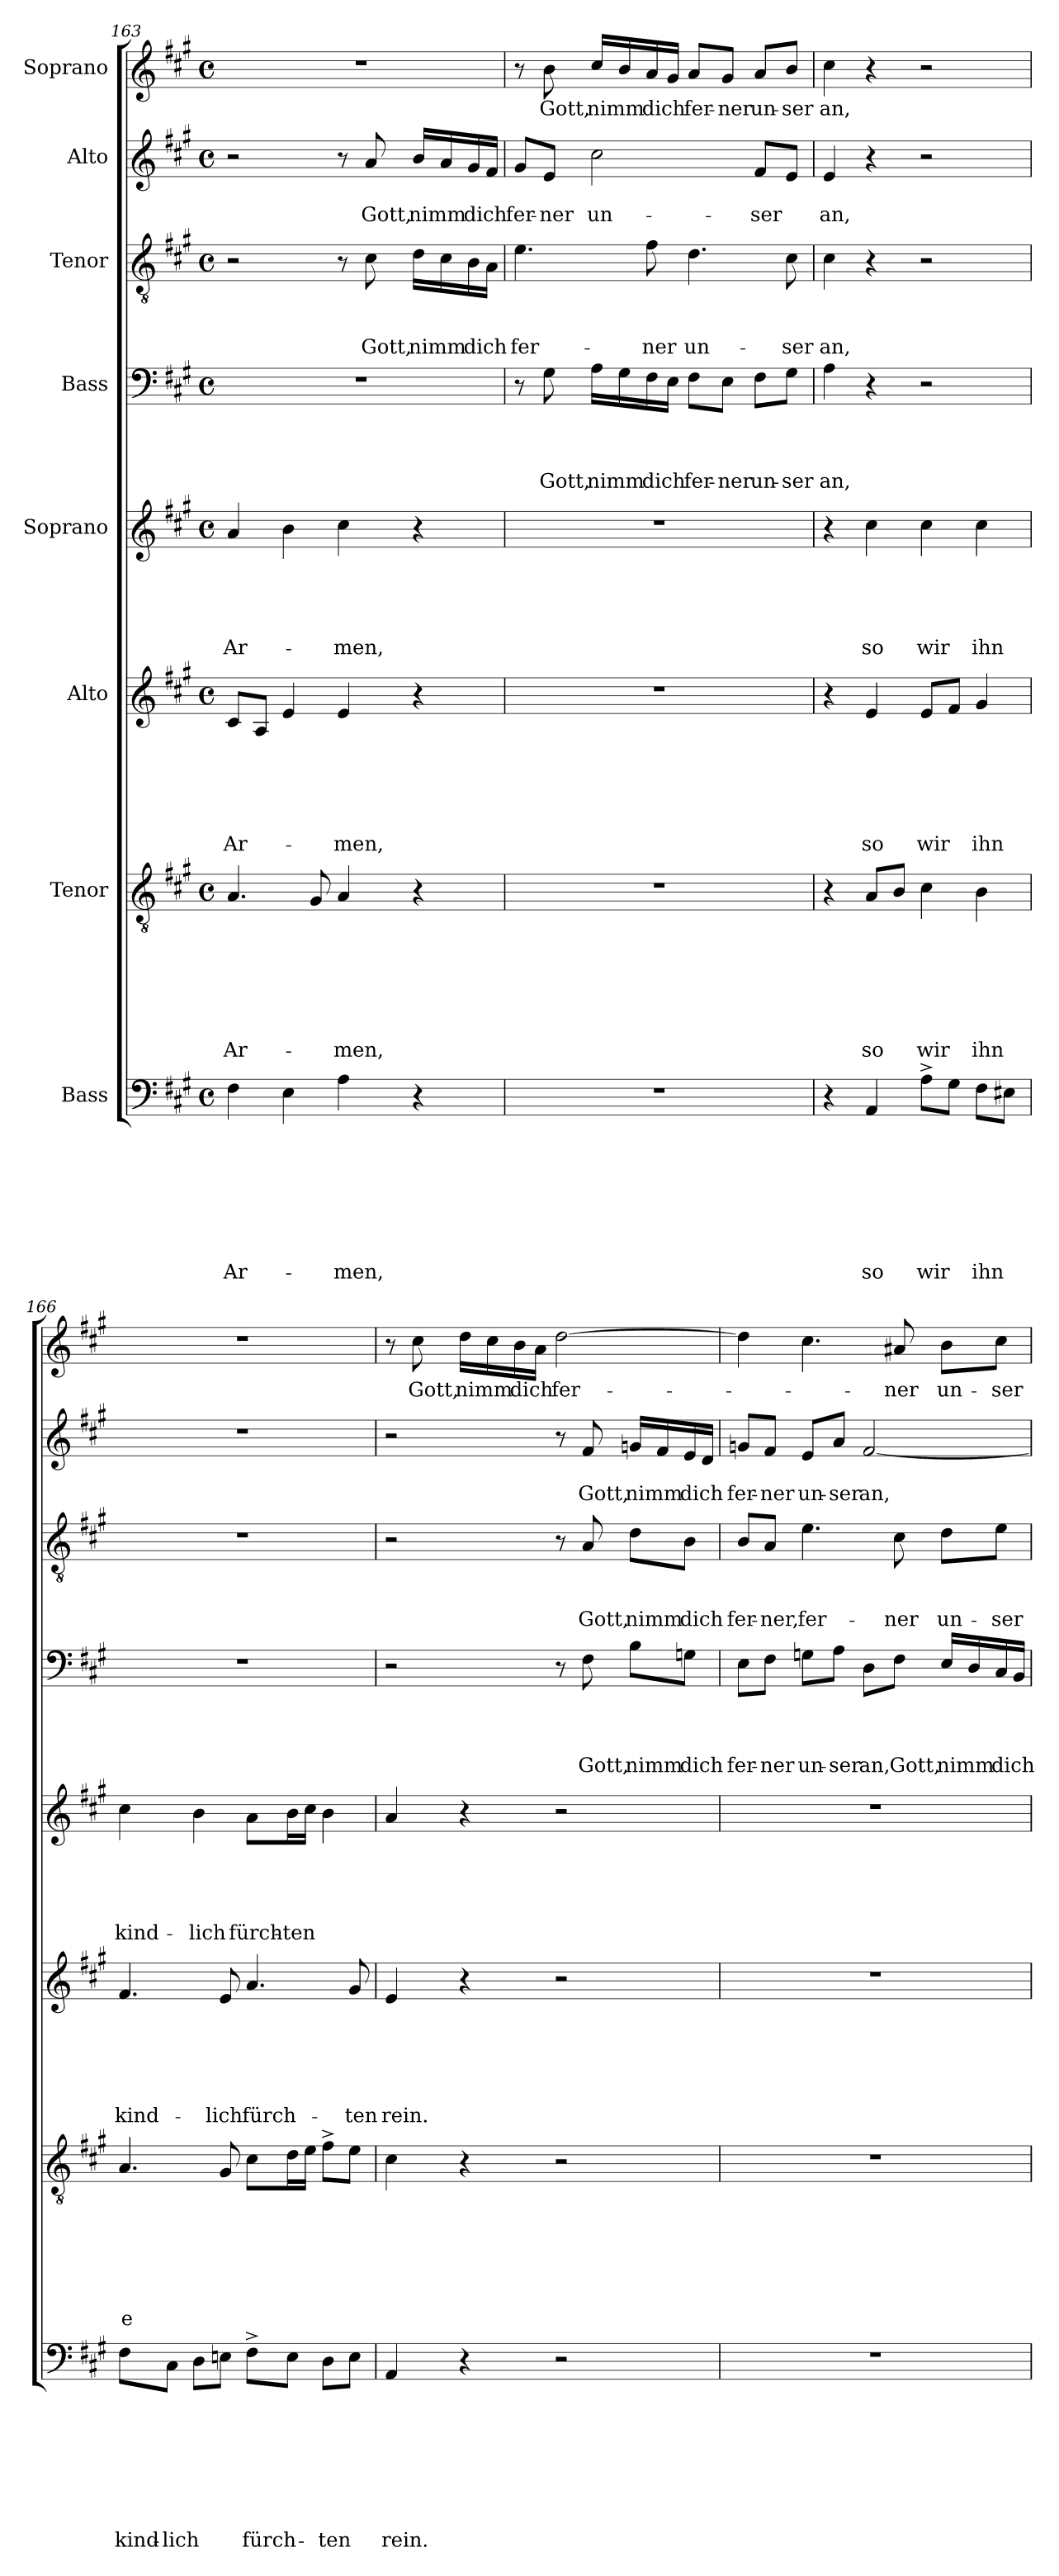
**kern	**text	**text	**text	**text	**text	**text	**text	**text	**kern	**text	**text	**text	**text	**text	**text	**text	**kern	**text	**text	**text	**text	**text	**text	**kern	**text	**text	**text	**text	**text	**kern	**text	**text	**text	**text	**kern	**text	**text	**text	**kern	**text	**text	**kern	**text
*part8	*part8	*part8	*part8	*part8	*part8	*part8	*part8	*part8	*part7	*part7	*part7	*part7	*part7	*part7	*part7	*part7	*part6	*part6	*part6	*part6	*part6	*part6	*part6	*part5	*part5	*part5	*part5	*part5	*part5	*part4	*part4	*part4	*part4	*part4	*part3	*part3	*part3	*part3	*part2	*part2	*part2	*part1	*part1
*staff8	*staff8	*staff8	*staff8	*staff8	*staff8	*staff8	*staff8	*staff8	*staff7	*staff7	*staff7	*staff7	*staff7	*staff7	*staff7	*staff7	*staff6	*staff6	*staff6	*staff6	*staff6	*staff6	*staff6	*staff5	*staff5	*staff5	*staff5	*staff5	*staff5	*staff4	*staff4	*staff4	*staff4	*staff4	*staff3	*staff3	*staff3	*staff3	*staff2	*staff2	*staff2	*staff1	*staff1
*I"Bass	*	*	*	*	*	*	*	*	*I"Tenor	*	*	*	*	*	*	*	*I"Alto	*	*	*	*	*	*	*I"Soprano	*	*	*	*	*	*I"Bass	*	*	*	*	*I"Tenor	*	*	*	*I"Alto	*	*	*I"Soprano	*
*clefF4	*	*	*	*	*	*	*	*	*clefGv2	*	*	*	*	*	*	*	*clefG2	*	*	*	*	*	*	*clefG2	*	*	*	*	*	*clefF4	*	*	*	*	*clefGv2	*	*	*	*clefG2	*	*	*clefG2	*
*k[f#c#g#]	*	*	*	*	*	*	*	*	*k[f#c#g#]	*	*	*	*	*	*	*	*k[f#c#g#]	*	*	*	*	*	*	*k[f#c#g#]	*	*	*	*	*	*k[f#c#g#]	*	*	*	*	*k[f#c#g#]	*	*	*	*k[f#c#g#]	*	*	*k[f#c#g#]	*
*A:	*	*	*	*	*	*	*	*	*A:	*	*	*	*	*	*	*	*A:	*	*	*	*	*	*	*A:	*	*	*	*	*	*A:	*	*	*	*	*A:	*	*	*	*A:	*	*	*A:	*
*M4/4	*	*	*	*	*	*	*	*	*M4/4	*	*	*	*	*	*	*	*M4/4	*	*	*	*	*	*	*M4/4	*	*	*	*	*	*M4/4	*	*	*	*	*M4/4	*	*	*	*M4/4	*	*	*M4/4	*
*met(c)	*	*	*	*	*	*	*	*	*met(c)	*	*	*	*	*	*	*	*met(c)	*	*	*	*	*	*	*met(c)	*	*	*	*	*	*met(c)	*	*	*	*	*met(c)	*	*	*	*met(c)	*	*	*met(c)	*
=163	=163	=163	=163	=163	=163	=163	=163	=163	=163	=163	=163	=163	=163	=163	=163	=163	=163	=163	=163	=163	=163	=163	=163	=163	=163	=163	=163	=163	=163	=163	=163	=163	=163	=163	=163	=163	=163	=163	=163	=163	=163	=163	=163
!	!	!	!	!	!	!	!	!LO:LY:b	!	!	!	!	!	!	!	!LO:LY:b	!	!	!	!	!	!	!LO:LY:b	!	!	!	!	!	!LO:LY:b	!	!	!	!	!	!	!	!	!	!	!	!	!	!
4F#\	.	.	.	.	.	.	.	Ar-	4.A/	.	.	.	.	.	.	Ar-	8c#/L	.	.	.	.	.	Ar-	4a/	.	.	.	.	Ar-	1r	.	.	.	.	2r	.	.	.	2r	.	.	1r	.
.	.	.	.	.	.	.	.	.	.	.	.	.	.	.	.	.	8A/J	.	.	.	.	.	.	.	.	.	.	.	.	.	.	.	.	.	.	.	.	.	.	.	.	.	.
4E\	.	.	.	.	.	.	.	.	.	.	.	.	.	.	.	.	4e/	.	.	.	.	.	.	4b\	.	.	.	.	.	.	.	.	.	.	.	.	.	.	.	.	.	.	.
.	.	.	.	.	.	.	.	.	8G#/	.	.	.	.	.	.	.	.	.	.	.	.	.	.	.	.	.	.	.	.	.	.	.	.	.	.	.	.	.	.	.	.	.	.
!	!	!	!	!	!	!	!	!LO:LY:b	!	!	!	!	!	!	!	!LO:LY:b	!	!	!	!	!	!	!LO:LY:b	!	!	!	!	!	!LO:LY:b	!	!	!	!	!	!	!	!	!	!	!	!	!	!
4A\	.	.	.	.	.	.	.	-men,	4A/	.	.	.	.	.	.	-men,	4e/	.	.	.	.	.	-men,	4cc#\	.	.	.	.	-men,	.	.	.	.	.	8r	.	.	.	8r	.	.	.	.
!	!	!	!	!	!	!	!	!	!	!	!	!	!	!	!	!	!	!	!	!	!	!	!	!	!	!	!	!	!	!	!	!	!	!	!	!	!	!LO:LY:b	!	!	!LO:LY:b	!	!
.	.	.	.	.	.	.	.	.	.	.	.	.	.	.	.	.	.	.	.	.	.	.	.	.	.	.	.	.	.	.	.	.	.	.	8c#\	.	.	Gott,	8a/	.	Gott,	.	.
!	!	!	!	!	!	!	!	!	!	!	!	!	!	!	!	!	!	!	!	!	!	!	!	!	!	!	!	!	!	!	!	!	!	!	!	!	!	!LO:LY:b	!	!	!LO:LY:b	!	!
4r	.	.	.	.	.	.	.	.	4r	.	.	.	.	.	.	.	4r	.	.	.	.	.	.	4r	.	.	.	.	.	.	.	.	.	.	16d\LL	.	.	nimm	16b/LL	.	nimm	.	.
.	.	.	.	.	.	.	.	.	.	.	.	.	.	.	.	.	.	.	.	.	.	.	.	.	.	.	.	.	.	.	.	.	.	.	16c#\	.	.	.	16a/	.	.	.	.
!	!	!	!	!	!	!	!	!	!	!	!	!	!	!	!	!	!	!	!	!	!	!	!	!	!	!	!	!	!	!	!	!	!	!	!	!	!	!LO:LY:b	!	!	!LO:LY:b	!	!
.	.	.	.	.	.	.	.	.	.	.	.	.	.	.	.	.	.	.	.	.	.	.	.	.	.	.	.	.	.	.	.	.	.	.	16B\	.	.	dich	16g#/	.	dich	.	.
.	.	.	.	.	.	.	.	.	.	.	.	.	.	.	.	.	.	.	.	.	.	.	.	.	.	.	.	.	.	.	.	.	.	.	16A\JJ	.	.	.	16f#/JJ	.	.	.	.
=164	=164	=164	=164	=164	=164	=164	=164	=164	=164	=164	=164	=164	=164	=164	=164	=164	=164	=164	=164	=164	=164	=164	=164	=164	=164	=164	=164	=164	=164	=164	=164	=164	=164	=164	=164	=164	=164	=164	=164	=164	=164	=164	=164
!	!	!	!	!	!	!	!	!	!	!	!	!	!	!	!	!	!	!	!	!	!	!	!	!	!	!	!	!	!	!	!	!	!	!	!	!	!	!LO:LY:b	!	!	!LO:LY:b	!	!
1r	.	.	.	.	.	.	.	.	1r	.	.	.	.	.	.	.	1r	.	.	.	.	.	.	1r	.	.	.	.	.	8r	.	.	.	.	4.e\	.	.	fer-	8g#/L	.	fer-	8r	.
!	!	!	!	!	!	!	!	!	!	!	!	!	!	!	!	!	!	!	!	!	!	!	!	!	!	!	!	!	!	!	!	!	!	!LO:LY:b	!	!	!	!	!	!	!LO:LY:b:rj	!	!LO:LY:b
.	.	.	.	.	.	.	.	.	.	.	.	.	.	.	.	.	.	.	.	.	.	.	.	.	.	.	.	.	.	8G#\	.	.	.	Gott,	.	.	.	.	8e/J	.	-ner	8b\	Gott,
!	!	!	!	!	!	!	!	!	!	!	!	!	!	!	!	!	!	!	!	!	!	!	!	!	!	!	!	!	!	!	!	!	!	!LO:LY:b	!	!	!	!	!	!	!LO:LY:b	!	!LO:LY:b
.	.	.	.	.	.	.	.	.	.	.	.	.	.	.	.	.	.	.	.	.	.	.	.	.	.	.	.	.	.	16A\LL	.	.	.	nimm	.	.	.	.	2cc#\	.	un-	16cc#/LL	nimm
.	.	.	.	.	.	.	.	.	.	.	.	.	.	.	.	.	.	.	.	.	.	.	.	.	.	.	.	.	.	16G#\	.	.	.	.	.	.	.	.	.	.	.	16b/	.
!	!	!	!	!	!	!	!	!	!	!	!	!	!	!	!	!	!	!	!	!	!	!	!	!	!	!	!	!	!	!	!	!	!	!LO:LY:b	!	!	!	!LO:LY:b	!	!	!	!	!LO:LY:b
.	.	.	.	.	.	.	.	.	.	.	.	.	.	.	.	.	.	.	.	.	.	.	.	.	.	.	.	.	.	16F#\	.	.	.	dich	8f#\	.	.	-ner	.	.	.	16a/	dich
.	.	.	.	.	.	.	.	.	.	.	.	.	.	.	.	.	.	.	.	.	.	.	.	.	.	.	.	.	.	16E\JJ	.	.	.	.	.	.	.	.	.	.	.	16g#/JJ	.
!	!	!	!	!	!	!	!	!	!	!	!	!	!	!	!	!	!	!	!	!	!	!	!	!	!	!	!	!	!	!	!	!	!	!LO:LY:b	!	!	!	!LO:LY:b	!	!	!	!	!LO:LY:b
.	.	.	.	.	.	.	.	.	.	.	.	.	.	.	.	.	.	.	.	.	.	.	.	.	.	.	.	.	.	8F#\L	.	.	.	fer-	4.d\	.	.	un-	.	.	.	8a/L	fer-
!	!	!	!	!	!	!	!	!	!	!	!	!	!	!	!	!	!	!	!	!	!	!	!	!	!	!	!	!	!	!	!	!	!	!LO:LY:b:rj	!	!	!	!	!	!	!	!	!LO:LY:b:rj
.	.	.	.	.	.	.	.	.	.	.	.	.	.	.	.	.	.	.	.	.	.	.	.	.	.	.	.	.	.	8E\J	.	.	.	-ner	.	.	.	.	.	.	.	8g#/J	-ner
!	!	!	!	!	!	!	!	!	!	!	!	!	!	!	!	!	!	!	!	!	!	!	!	!	!	!	!	!	!	!	!	!	!	!LO:LY:b	!	!	!	!	!	!	!LO:LY:b	!	!LO:LY:b
.	.	.	.	.	.	.	.	.	.	.	.	.	.	.	.	.	.	.	.	.	.	.	.	.	.	.	.	.	.	8F#\L	.	.	.	un-	.	.	.	.	8f#/L	.	-ser	8a/L	un-
!	!	!	!	!	!	!	!	!	!	!	!	!	!	!	!	!	!	!	!	!	!	!	!	!	!	!	!	!	!	!	!	!	!	!LO:LY:b:rj	!	!	!	!LO:LY:b	!	!	!	!	!LO:LY:b:rj
.	.	.	.	.	.	.	.	.	.	.	.	.	.	.	.	.	.	.	.	.	.	.	.	.	.	.	.	.	.	8G#\J	.	.	.	-ser	8c#\	.	.	-ser	8e/J	.	.	8b/J	-ser
=165	=165	=165	=165	=165	=165	=165	=165	=165	=165	=165	=165	=165	=165	=165	=165	=165	=165	=165	=165	=165	=165	=165	=165	=165	=165	=165	=165	=165	=165	=165	=165	=165	=165	=165	=165	=165	=165	=165	=165	=165	=165	=165	=165
!	!	!	!	!	!	!	!	!	!	!	!	!	!	!	!	!	!	!	!	!	!	!	!	!	!	!	!	!	!	!	!	!	!	!LO:LY:b	!	!	!	!LO:LY:b	!	!	!LO:LY:b	!	!LO:LY:b
4r	.	.	.	.	.	.	.	.	4r	.	.	.	.	.	.	.	4r	.	.	.	.	.	.	4r	.	.	.	.	.	4A\	.	.	.	an,	4c#\	.	.	an,	4e/	.	an,	4cc#\	an,
!	!	!	!	!	!	!	!	!LO:LY:b	!	!	!	!	!	!	!	!LO:LY:b	!	!	!	!	!	!	!LO:LY:b	!	!	!	!	!	!LO:LY:b	!	!	!	!	!	!	!	!	!	!	!	!	!	!
4AA/	.	.	.	.	.	.	.	so	8A/L	.	.	.	.	.	.	so	4e/	.	.	.	.	.	so	4cc#\	.	.	.	.	so	4r	.	.	.	.	4r	.	.	.	4r	.	.	4r	.
.	.	.	.	.	.	.	.	.	8B/J	.	.	.	.	.	.	.	.	.	.	.	.	.	.	.	.	.	.	.	.	.	.	.	.	.	.	.	.	.	.	.	.	.	.
!	!	!	!	!	!	!	!	!LO:LY:b	!	!	!	!	!	!	!	!LO:LY:b	!	!	!	!	!	!	!LO:LY:b	!	!	!	!	!	!LO:LY:b	!	!	!	!	!	!	!	!	!	!	!	!	!	!
8A^>\L	.	.	.	.	.	.	.	wir	4c#\	.	.	.	.	.	.	wir	8e/L	.	.	.	.	.	wir	4cc#\	.	.	.	.	wir	2r	.	.	.	.	2r	.	.	.	2r	.	.	2r	.
8G#\J	.	.	.	.	.	.	.	.	.	.	.	.	.	.	.	.	8f#/J	.	.	.	.	.	.	.	.	.	.	.	.	.	.	.	.	.	.	.	.	.	.	.	.	.	.
!	!	!	!	!	!	!	!	!LO:LY:b	!	!	!	!	!	!	!	!LO:LY:b	!	!	!	!	!	!	!LO:LY:b	!	!	!	!	!	!LO:LY:b	!	!	!	!	!	!	!	!	!	!	!	!	!	!
8F#\L	.	.	.	.	.	.	.	ihn	4B\	.	.	.	.	.	.	ihn	4g#/	.	.	.	.	.	ihn	4cc#\	.	.	.	.	ihn	.	.	.	.	.	.	.	.	.	.	.	.	.	.
8E#X\J	.	.	.	.	.	.	.	.	.	.	.	.	.	.	.	.	.	.	.	.	.	.	.	.	.	.	.	.	.	.	.	.	.	.	.	.	.	.	.	.	.	.	.
!!LO:PB:g=z
=166	=166	=166	=166	=166	=166	=166	=166	=166	=166	=166	=166	=166	=166	=166	=166	=166	=166	=166	=166	=166	=166	=166	=166	=166	=166	=166	=166	=166	=166	=166	=166	=166	=166	=166	=166	=166	=166	=166	=166	=166	=166	=166	=166
!	!	!	!	!	!	!	!	!LO:LY:b	!	!	!	!	!	!	!	!LO:LY:b	!	!	!	!	!	!	!LO:LY:b	!	!	!	!	!	!LO:LY:b	!	!	!	!	!	!	!	!	!	!	!	!	!	!
8F#\L	.	.	.	.	.	.	.	kind-	4.A/	.	.	.	.	.	.	e	4.f#/	.	.	.	.	.	kind-	4cc#\	.	.	.	.	kind-	1r	.	.	.	.	1r	.	.	.	1r	.	.	1r	.
!	!	!	!	!	!	!	!	!LO:LY:b	!	!	!	!	!	!	!	!	!	!	!	!	!	!	!	!	!	!	!	!	!	!	!	!	!	!	!	!	!	!	!	!	!	!	!
8C#\J	.	.	.	.	.	.	.	-lich	.	.	.	.	.	.	.	.	.	.	.	.	.	.	.	.	.	.	.	.	.	.	.	.	.	.	.	.	.	.	.	.	.	.	.
!	!	!	!	!	!	!	!	!	!	!	!	!	!	!	!	!	!	!	!	!	!	!	!	!	!	!	!	!	!LO:LY:b:rj	!	!	!	!	!	!	!	!	!	!	!	!	!	!
8D\L	.	.	.	.	.	.	.	.	.	.	.	.	.	.	.	.	.	.	.	.	.	.	.	4b\	.	.	.	.	-lich	.	.	.	.	.	.	.	.	.	.	.	.	.	.
!	!	!	!	!	!	!	!	!	!	!	!	!	!	!	!	!	!	!	!	!	!	!	!LO:LY:b	!	!	!	!	!	!	!	!	!	!	!	!	!	!	!	!	!	!	!	!
8En\J	.	.	.	.	.	.	.	.	8G#/	.	.	.	.	.	.	.	8e/	.	.	.	.	.	-lich	.	.	.	.	.	.	.	.	.	.	.	.	.	.	.	.	.	.	.	.
!	!	!	!	!	!	!	!	!LO:LY:b	!	!	!	!	!	!	!	!	!	!	!	!	!	!	!LO:LY:b	!	!	!	!	!	!LO:LY:b	!	!	!	!	!	!	!	!	!	!	!	!	!	!
8F#^>\L	.	.	.	.	.	.	.	fürch-	8c#\L	.	.	.	.	.	.	.	4.a/	.	.	.	.	.	fürch-	8a\L	.	.	.	.	fürch-	.	.	.	.	.	.	.	.	.	.	.	.	.	.
!	!	!	!	!	!	!	!	!	!	!	!	!	!	!	!	!	!	!	!	!	!	!	!	!	!	!	!	!	!LO:LY:b	!	!	!	!	!	!	!	!	!	!	!	!	!	!
8E\J	.	.	.	.	.	.	.	.	16d\L	.	.	.	.	.	.	.	.	.	.	.	.	.	.	16b\L	.	.	.	.	-ten	.	.	.	.	.	.	.	.	.	.	.	.	.	.
.	.	.	.	.	.	.	.	.	16e\JJ	.	.	.	.	.	.	.	.	.	.	.	.	.	.	16cc#\JJ	.	.	.	.	.	.	.	.	.	.	.	.	.	.	.	.	.	.	.
!	!	!	!	!	!	!	!	!LO:LY:b	!	!	!	!	!	!	!	!	!	!	!	!	!	!	!	!	!	!	!	!	!	!	!	!	!	!	!	!	!	!	!	!	!	!	!
8D\L	.	.	.	.	.	.	.	-ten	8f#^>\L	.	.	.	.	.	.	.	.	.	.	.	.	.	.	4b\	.	.	.	.	.	.	.	.	.	.	.	.	.	.	.	.	.	.	.
!	!	!	!	!	!	!	!	!	!	!	!	!	!	!	!	!	!	!	!	!	!	!	!LO:LY:b	!	!	!	!	!	!	!	!	!	!	!	!	!	!	!	!	!	!	!	!
8E\J	.	.	.	.	.	.	.	.	8e\J	.	.	.	.	.	.	.	8g#/	.	.	.	.	.	-ten	.	.	.	.	.	.	.	.	.	.	.	.	.	.	.	.	.	.	.	.
=167	=167	=167	=167	=167	=167	=167	=167	=167	=167	=167	=167	=167	=167	=167	=167	=167	=167	=167	=167	=167	=167	=167	=167	=167	=167	=167	=167	=167	=167	=167	=167	=167	=167	=167	=167	=167	=167	=167	=167	=167	=167	=167	=167
!	!	!	!	!	!	!	!	!LO:LY:b	!	!	!	!	!	!	!	!	!	!	!	!	!	!	!LO:LY:b	!	!	!	!	!	!	!	!	!	!	!	!	!	!	!	!	!	!	!	!
4AA/	.	.	.	.	.	.	.	rein.	4c#\	.	.	.	.	.	.	.	4e/	.	.	.	.	.	rein.	4a/	.	.	.	.	.	2r	.	.	.	.	2r	.	.	.	2r	.	.	8r	.
!	!	!	!	!	!	!	!	!	!	!	!	!	!	!	!	!	!	!	!	!	!	!	!	!	!	!	!	!	!	!	!	!	!	!	!	!	!	!	!	!	!	!	!LO:LY:b
.	.	.	.	.	.	.	.	.	.	.	.	.	.	.	.	.	.	.	.	.	.	.	.	.	.	.	.	.	.	.	.	.	.	.	.	.	.	.	.	.	.	8cc#\	Gott,
!	!	!	!	!	!	!	!	!	!	!	!	!	!	!	!	!	!	!	!	!	!	!	!	!	!	!	!	!	!	!	!	!	!	!	!	!	!	!	!	!	!	!	!LO:LY:b
4r	.	.	.	.	.	.	.	.	4r	.	.	.	.	.	.	.	4r	.	.	.	.	.	.	4r	.	.	.	.	.	.	.	.	.	.	.	.	.	.	.	.	.	16dd\LL	nimm
.	.	.	.	.	.	.	.	.	.	.	.	.	.	.	.	.	.	.	.	.	.	.	.	.	.	.	.	.	.	.	.	.	.	.	.	.	.	.	.	.	.	16cc#\	.
!	!	!	!	!	!	!	!	!	!	!	!	!	!	!	!	!	!	!	!	!	!	!	!	!	!	!	!	!	!	!	!	!	!	!	!	!	!	!	!	!	!	!	!LO:LY:b
.	.	.	.	.	.	.	.	.	.	.	.	.	.	.	.	.	.	.	.	.	.	.	.	.	.	.	.	.	.	.	.	.	.	.	.	.	.	.	.	.	.	16b\	dich
.	.	.	.	.	.	.	.	.	.	.	.	.	.	.	.	.	.	.	.	.	.	.	.	.	.	.	.	.	.	.	.	.	.	.	.	.	.	.	.	.	.	16a\JJ	.
!	!	!	!	!	!	!	!	!	!	!	!	!	!	!	!	!	!	!	!	!	!	!	!	!	!	!	!	!	!	!	!	!	!	!	!	!	!	!	!	!	!	!	!LO:LY:b
2r	.	.	.	.	.	.	.	.	2r	.	.	.	.	.	.	.	2r	.	.	.	.	.	.	2r	.	.	.	.	.	8r	.	.	.	.	8r	.	.	.	8r	.	.	[>2dd\	fer-
!	!	!	!	!	!	!	!	!	!	!	!	!	!	!	!	!	!	!	!	!	!	!	!	!	!	!	!	!	!	!	!	!	!	!LO:LY:b	!	!	!	!LO:LY:b	!	!	!LO:LY:b	!	!
.	.	.	.	.	.	.	.	.	.	.	.	.	.	.	.	.	.	.	.	.	.	.	.	.	.	.	.	.	.	8F#\	.	.	.	Gott,	8A/	.	.	Gott,	8f#/	.	Gott,	.	.
!	!	!	!	!	!	!	!	!	!	!	!	!	!	!	!	!	!	!	!	!	!	!	!	!	!	!	!	!	!	!	!	!	!	!LO:LY:b	!	!	!	!LO:LY:b	!	!	!LO:LY:b	!	!
.	.	.	.	.	.	.	.	.	.	.	.	.	.	.	.	.	.	.	.	.	.	.	.	.	.	.	.	.	.	8B\L	.	.	.	nimm	8d\L	.	.	nimm	16gn/LL	.	nimm	.	.
.	.	.	.	.	.	.	.	.	.	.	.	.	.	.	.	.	.	.	.	.	.	.	.	.	.	.	.	.	.	.	.	.	.	.	.	.	.	.	16f#/	.	.	.	.
!	!	!	!	!	!	!	!	!	!	!	!	!	!	!	!	!	!	!	!	!	!	!	!	!	!	!	!	!	!	!	!	!	!	!LO:LY:b	!	!	!	!LO:LY:b	!	!	!LO:LY:b	!	!
.	.	.	.	.	.	.	.	.	.	.	.	.	.	.	.	.	.	.	.	.	.	.	.	.	.	.	.	.	.	8Gn\J	.	.	.	dich	8B\J	.	.	dich	16e/	.	dich	.	.
.	.	.	.	.	.	.	.	.	.	.	.	.	.	.	.	.	.	.	.	.	.	.	.	.	.	.	.	.	.	.	.	.	.	.	.	.	.	.	16d/JJ	.	.	.	.
=168	=168	=168	=168	=168	=168	=168	=168	=168	=168	=168	=168	=168	=168	=168	=168	=168	=168	=168	=168	=168	=168	=168	=168	=168	=168	=168	=168	=168	=168	=168	=168	=168	=168	=168	=168	=168	=168	=168	=168	=168	=168	=168	=168
!	!	!	!	!	!	!	!	!	!	!	!	!	!	!	!	!	!	!	!	!	!	!	!	!	!	!	!	!	!	!	!	!	!	!LO:LY:b	!	!	!	!LO:LY:b	!	!	!LO:LY:b	!	!
1r	.	.	.	.	.	.	.	.	1r	.	.	.	.	.	.	.	1r	.	.	.	.	.	.	1r	.	.	.	.	.	8E\L	.	.	.	fer-	8B/L	.	.	fer-	8gn/L	.	fer-	4dd\]	.
!	!	!	!	!	!	!	!	!	!	!	!	!	!	!	!	!	!	!	!	!	!	!	!	!	!	!	!	!	!	!	!	!	!	!LO:LY:b:rj	!	!	!	!LO:LY:b	!	!	!LO:LY:b:rj	!	!
.	.	.	.	.	.	.	.	.	.	.	.	.	.	.	.	.	.	.	.	.	.	.	.	.	.	.	.	.	.	8F#\J	.	.	.	-ner	8A/J	.	.	-ner,	8f#/J	.	-ner	.	.
!	!	!	!	!	!	!	!	!	!	!	!	!	!	!	!	!	!	!	!	!	!	!	!	!	!	!	!	!	!	!	!	!	!	!LO:LY:b	!	!	!	!LO:LY:b	!	!	!LO:LY:b	!	!
.	.	.	.	.	.	.	.	.	.	.	.	.	.	.	.	.	.	.	.	.	.	.	.	.	.	.	.	.	.	8Gn\L	.	.	.	un-	4.e\	.	.	fer-	8e/L	.	un-	4.cc#\	.
!	!	!	!	!	!	!	!	!	!	!	!	!	!	!	!	!	!	!	!	!	!	!	!	!	!	!	!	!	!	!	!	!	!	!LO:LY:b	!	!	!	!	!	!	!LO:LY:b	!	!
.	.	.	.	.	.	.	.	.	.	.	.	.	.	.	.	.	.	.	.	.	.	.	.	.	.	.	.	.	.	8A\J	.	.	.	-ser	.	.	.	.	8a/J	.	-ser	.	.
!	!	!	!	!	!	!	!	!	!	!	!	!	!	!	!	!	!	!	!	!	!	!	!	!	!	!	!	!	!	!	!	!	!	!LO:LY:b	!	!	!	!	!	!	!LO:LY:b	!	!
.	.	.	.	.	.	.	.	.	.	.	.	.	.	.	.	.	.	.	.	.	.	.	.	.	.	.	.	.	.	8D\L	.	.	.	an,	.	.	.	.	[<2f#/	.	an,	.	.
!	!	!	!	!	!	!	!	!	!	!	!	!	!	!	!	!	!	!	!	!	!	!	!	!	!	!	!	!	!	!	!	!	!	!LO:LY:b	!	!	!	!LO:LY:b	!	!	!	!	!LO:LY:b
.	.	.	.	.	.	.	.	.	.	.	.	.	.	.	.	.	.	.	.	.	.	.	.	.	.	.	.	.	.	8F#\J	.	.	.	Gott,	8c#\	.	.	-ner	.	.	.	8a#X/	-ner
!	!	!	!	!	!	!	!	!	!	!	!	!	!	!	!	!	!	!	!	!	!	!	!	!	!	!	!	!	!	!	!	!	!	!LO:LY:b	!	!	!	!LO:LY:b	!	!	!	!	!LO:LY:b
.	.	.	.	.	.	.	.	.	.	.	.	.	.	.	.	.	.	.	.	.	.	.	.	.	.	.	.	.	.	16E/LL	.	.	.	nimm	8d\L	.	.	un-	.	.	.	8b\L	un-
.	.	.	.	.	.	.	.	.	.	.	.	.	.	.	.	.	.	.	.	.	.	.	.	.	.	.	.	.	.	16D/	.	.	.	.	.	.	.	.	.	.	.	.	.
!	!	!	!	!	!	!	!	!	!	!	!	!	!	!	!	!	!	!	!	!	!	!	!	!	!	!	!	!	!	!	!	!	!	!LO:LY:b	!	!	!	!LO:LY:b	!	!	!	!	!LO:LY:b
.	.	.	.	.	.	.	.	.	.	.	.	.	.	.	.	.	.	.	.	.	.	.	.	.	.	.	.	.	.	16C#/	.	.	.	dich	8e\J	.	.	-ser	.	.	.	8cc#\J	-ser
.	.	.	.	.	.	.	.	.	.	.	.	.	.	.	.	.	.	.	.	.	.	.	.	.	.	.	.	.	.	16BB/JJ	.	.	.	.	.	.	.	.	.	.	.	.	.
=	=	=	=	=	=	=	=	=	=	=	=	=	=	=	=	=	=	=	=	=	=	=	=	=	=	=	=	=	=	=	=	=	=	=	=	=	=	=	=	=	=	=	=
*-	*-	*-	*-	*-	*-	*-	*-	*-	*-	*-	*-	*-	*-	*-	*-	*-	*-	*-	*-	*-	*-	*-	*-	*-	*-	*-	*-	*-	*-	*-	*-	*-	*-	*-	*-	*-	*-	*-	*-	*-	*-	*-	*-
